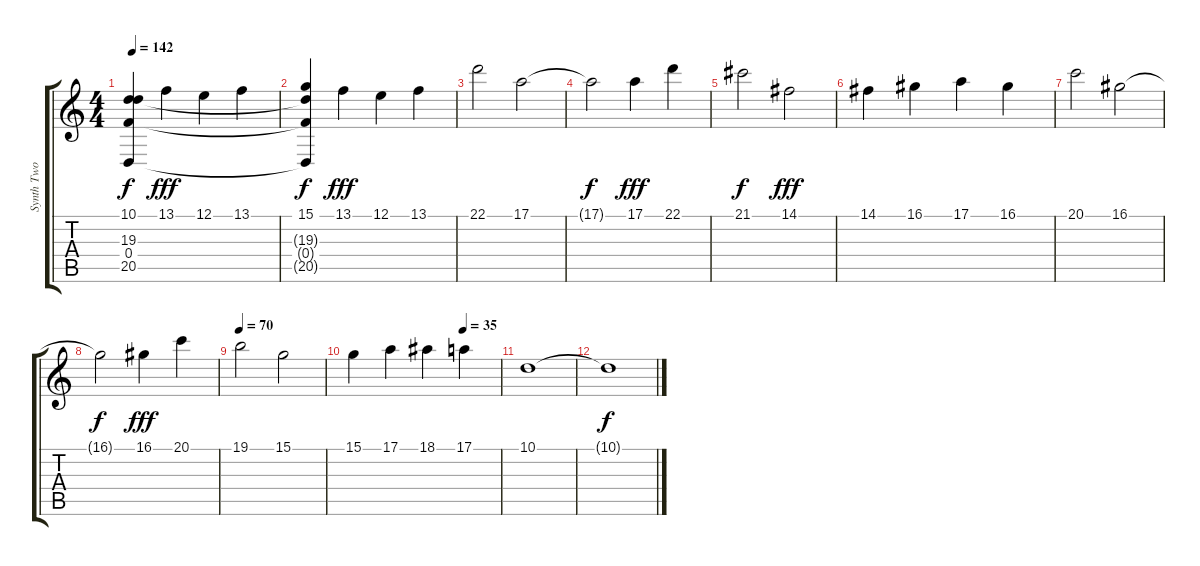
\track ("Synth Two" "Synth Two") {instrument pad2warm}
\staff {score tabs}
\tuning (E4 B3 G3 D3 A2 E2) {hide}
\ts (4 4)
\tempo 142
\clef g2
\ks c
(10.1 19.3{t} 0.4{t} 20.5{t}).4{dy f volume 4} 13.1.4{dy fff} 12.1.4 13.1.4 |
(15.1 19.3{t} 0.4{t} 20.5{t}).4{dy f} 13.1.4{dy fff} 12.1.4 13.1.4 |
22.1.2 17.1.2 |
17.1{t}.2{dy f} 17.1.4{dy fff} 22.1.4 |
21.1.2{dy f} 14.1.2{dy fff} |
14.1.4 16.1.4 17.1.4 16.1.4 |
20.1.2 16.1.2 |
16.1{t}.2{dy f} 16.1.4{dy fff} 20.1.4 |
\tempo 70
19.1.2 15.1.2 |
\tempo (35 0.75)
15.1.4 17.1.4 18.1.4 17.1.4 |
10.1.1{volume 0} |
10.1{t}.1{dy f}
